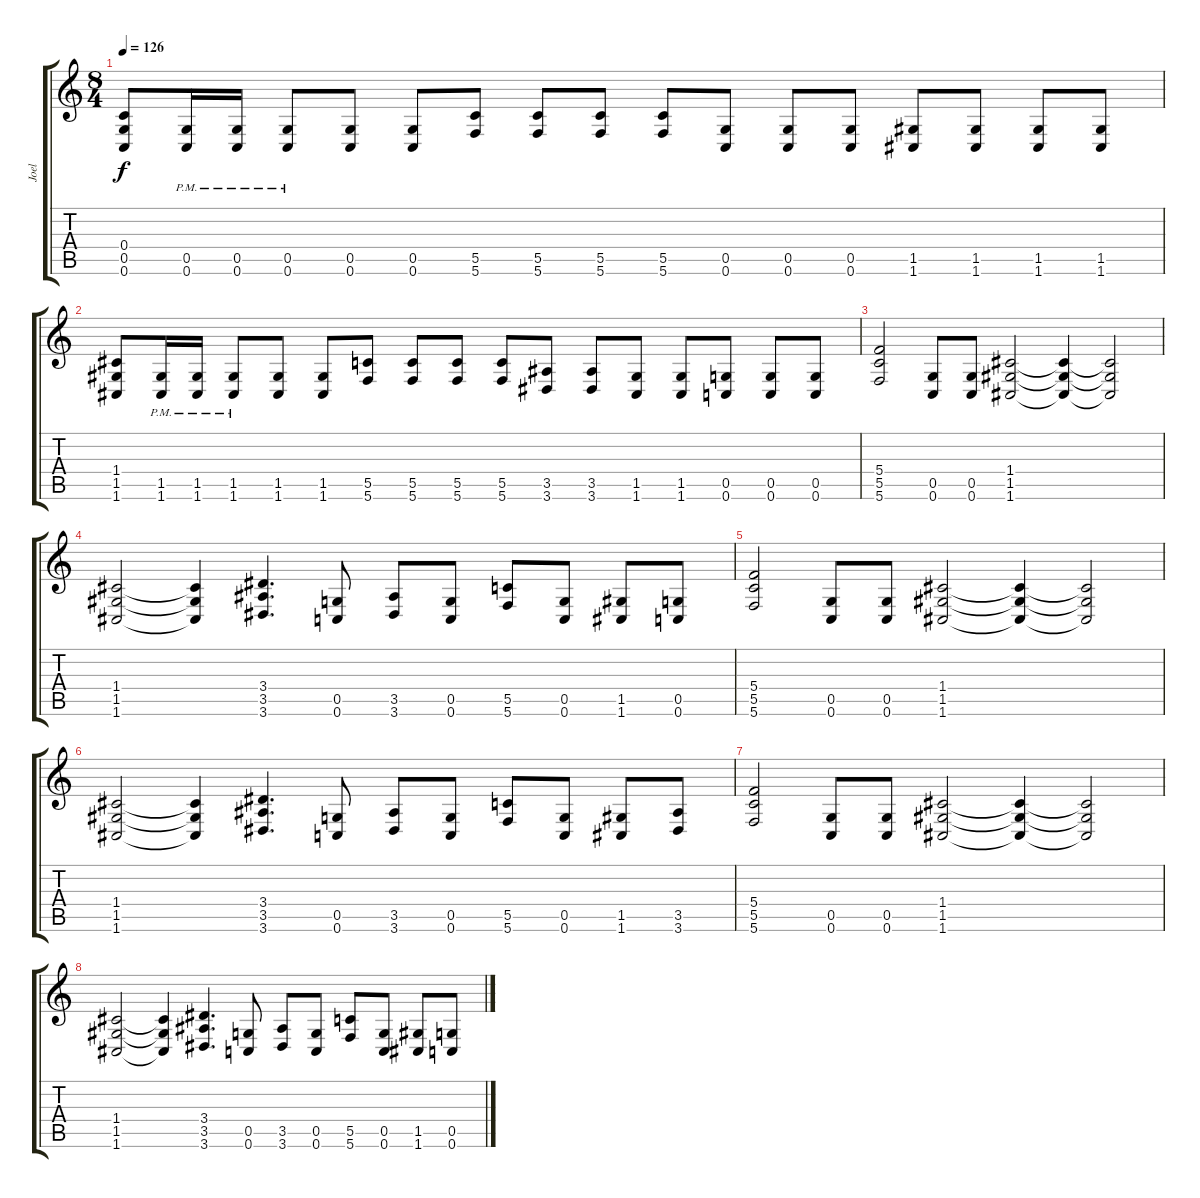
\track ("Joel" "Joel") {instrument distortionguitar}
\staff {score tabs}
\tuning (D4 A3 F3 C3 G2 C2) {hide}
\ts (8 4)
\tempo 126
\clef g2
\ks c
(0.4 0.5 0.6).8{dy f instrument distortionguitar} (0.5{pm} 0.6).16 (0.5{pm} 0.6).16 (0.5{pm} 0.6).8 (0.5 0.6).8 (0.5 0.6).8 (5.5 5.6).8 (5.5 5.6).8 (5.5 5.6).8 (5.5 5.6).8 (0.5 0.6).8 (0.5 0.6).8 (0.5 0.6).8 (1.5 1.6).8 (1.5 1.6).8 (1.5 1.6).8 (1.5 1.6).8 |
(1.4 1.5 1.6).8{instrument distortionguitar} (1.5{pm} 1.6).16 (1.5{pm} 1.6).16 (1.5{pm} 1.6).8 (1.5 1.6).8 (1.5 1.6).8 (5.5 5.6).8 (5.5 5.6).8 (5.5 5.6).8 (5.5 5.6).8 (3.5 3.6).8 (3.5 3.6).8 (1.5 1.6).8 (1.5 1.6).8 (0.5 0.6).8 (0.5 0.6).8 (0.5 0.6).8 |
(5.4 5.5 5.6).2 (0.5 0.6).8 (0.5 0.6).8 (1.4 1.5 1.6).2 (1.4{t} 1.5{t} 1.6{t}).4 (1.4{t} 1.5{t} 1.6{t}).2 |
(1.4 1.5 1.6).2 (1.4{t} 1.5{t} 1.6{t}).4 (3.4 3.5 3.6).4{d} (0.5 0.6).8 (3.5 3.6).8 (0.5 0.6).8 (5.5 5.6).8 (0.5 0.6).8 (1.5 1.6).8 (0.5 0.6).8 |
(5.4 5.5 5.6).2 (0.5 0.6).8 (0.5 0.6).8 (1.4 1.5 1.6).2 (1.4{t} 1.5{t} 1.6{t}).4 (1.4{t} 1.5{t} 1.6{t}).2 |
(1.4 1.5 1.6).2 (1.4{t} 1.5{t} 1.6{t}).4 (3.4 3.5 3.6).4{d} (0.5 0.6).8 (3.5 3.6).8 (0.5 0.6).8 (5.5 5.6).8 (0.5 0.6).8 (1.5 1.6).8 (3.5 3.6).8 |
(5.4 5.5 5.6).2 (0.5 0.6).8 (0.5 0.6).8 (1.4 1.5 1.6).2 (1.4{t} 1.5{t} 1.6{t}).4 (1.4{t} 1.5{t} 1.6{t}).2 |
(1.4 1.5 1.6).2 (1.4{t} 1.5{t} 1.6{t}).4 (3.4 3.5 3.6).4{d} (0.5 0.6).8 (3.5 3.6).8 (0.5 0.6).8 (5.5 5.6).8 (0.5 0.6).8 (1.5 1.6).8 (0.5 0.6).8
